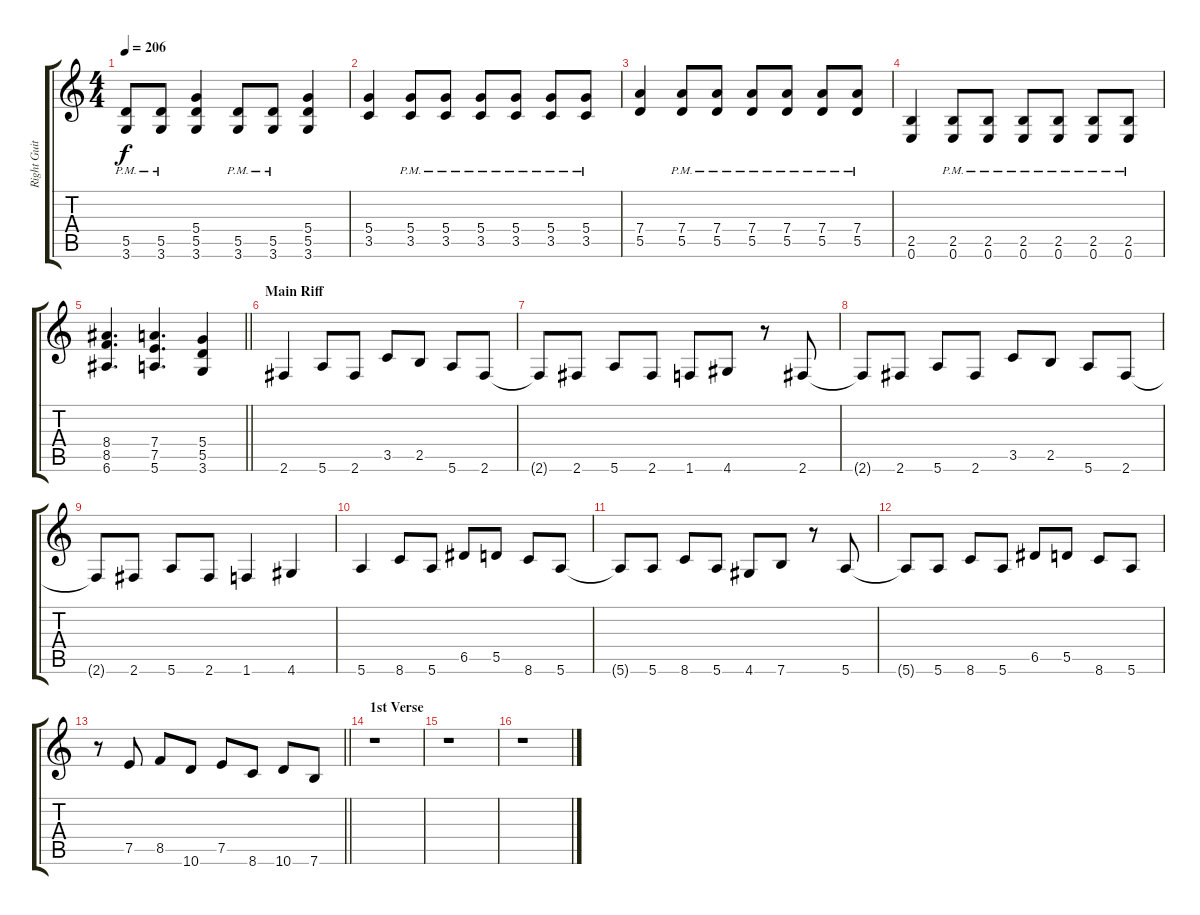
\track ("Right Guitar" "Right Guit") {instrument overdrivenguitar}
\staff {score tabs}
\tuning (E4 B3 G3 D3 A2 E2) {hide}
\ts (4 4)
\tempo 206
\clef g2
\ks c
(5.5{pm} 3.6{pm}).8{dy f} (5.5{pm} 3.6{pm}).8 (5.4 5.5 3.6).4 (5.5{pm} 3.6{pm}).8 (5.5{pm} 3.6{pm}).8 (5.4 5.5 3.6).4 |
(5.4 3.5).4 (5.4{pm} 3.5{pm}).8 (5.4{pm} 3.5{pm}).8 (5.4{pm} 3.5{pm}).8 (5.4{pm} 3.5{pm}).8 (5.4{pm} 3.5{pm}).8 (5.4{pm} 3.5{pm}).8 |
(7.4 5.5).4 (7.4{pm} 5.5{pm}).8 (7.4{pm} 5.5{pm}).8 (7.4{pm} 5.5{pm}).8 (7.4{pm} 5.5{pm}).8 (7.4{pm} 5.5{pm}).8 (7.4{pm} 5.5{pm}).8 |
(2.5 0.6).4 (2.5{pm} 0.6{pm}).8 (2.5{pm} 0.6{pm}).8 (2.5{pm} 0.6{pm}).8 (2.5{pm} 0.6{pm}).8 (2.5{pm} 0.6{pm}).8 (2.5{pm} 0.6{pm}).8 |
\barLineRight lightlight
(8.4 8.5 6.6).4{d} (7.4 7.5 5.6).4{d} (5.4 5.5 3.6).4 |
\section ("" "Main Riff")
2.6.4{volume 12} 5.6.8 2.6.8 3.5.8 2.5.8 5.6.8 2.6.8 |
2.6{t}.8 2.6.8 5.6.8 2.6.8 1.6.8 4.6.8 r.8 2.6.8 |
2.6{t}.8 2.6.8 5.6.8 2.6.8 3.5.8 2.5.8 5.6.8 2.6.8 |
2.6{t}.8 2.6.8 5.6.8 2.6.8 1.6.4 4.6.4 |
5.6.4 8.6.8 5.6.8 6.5.8 5.5.8 8.6.8 5.6.8 |
5.6{t}.8 5.6.8 8.6.8 5.6.8 4.6.8 7.6.8 r.8 5.6.8 |
5.6{t}.8 5.6.8 8.6.8 5.6.8 6.5.8 5.5.8 8.6.8 5.6.8 |
\barLineRight lightlight
r.8 7.5.8 8.5.8 10.6.8 7.5.8 8.6.8 10.6.8 7.6.8 |
\section ("" "1st Verse")
r.1 |
r.1 |
r.1
